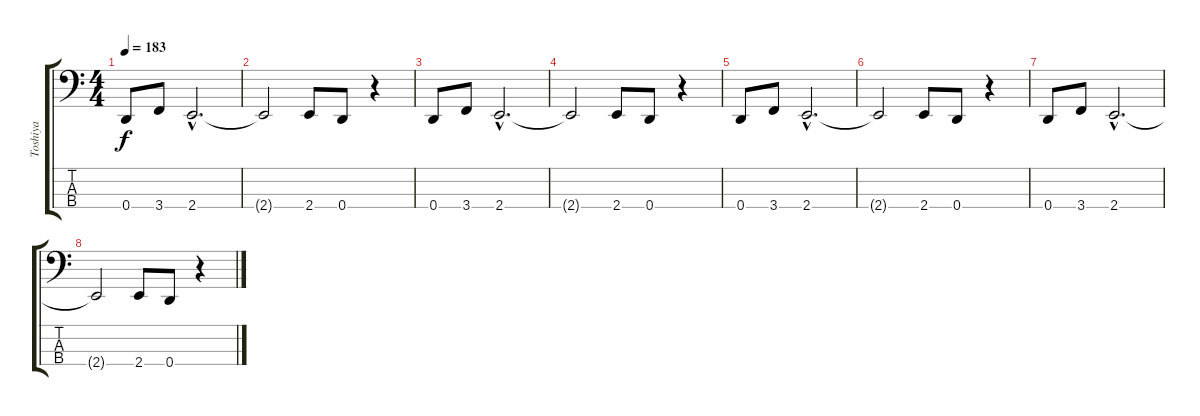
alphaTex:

\track ("Toshiya" "Toshiya") {instrument electricbasspick}
\staff {score tabs}
\tuning (F2 C2 G1 D1) {hide}
\ts (4 4)
\tempo 183
\clef f4
\ks c
0.4.8{dy f} 3.4.8 2.4{hac}.2{d} |
2.4{t}.2 2.4.8 0.4.8{volume 10} r.4 |
0.4.8{volume 9} 3.4.8 2.4{hac}.2{d} |
2.4{t}.2 2.4.8{volume 8} 0.4.8 r.4 |
0.4.8{volume 7} 3.4.8 2.4{hac}.2{d volume 6} |
2.4{t}.2{volume 3} 2.4.8 0.4.8 r.4 |
0.4.8{volume 2} 3.4.8 2.4{hac}.2{d} |
2.4{t}.2{volume 1} 2.4.8 0.4.8 r.4
